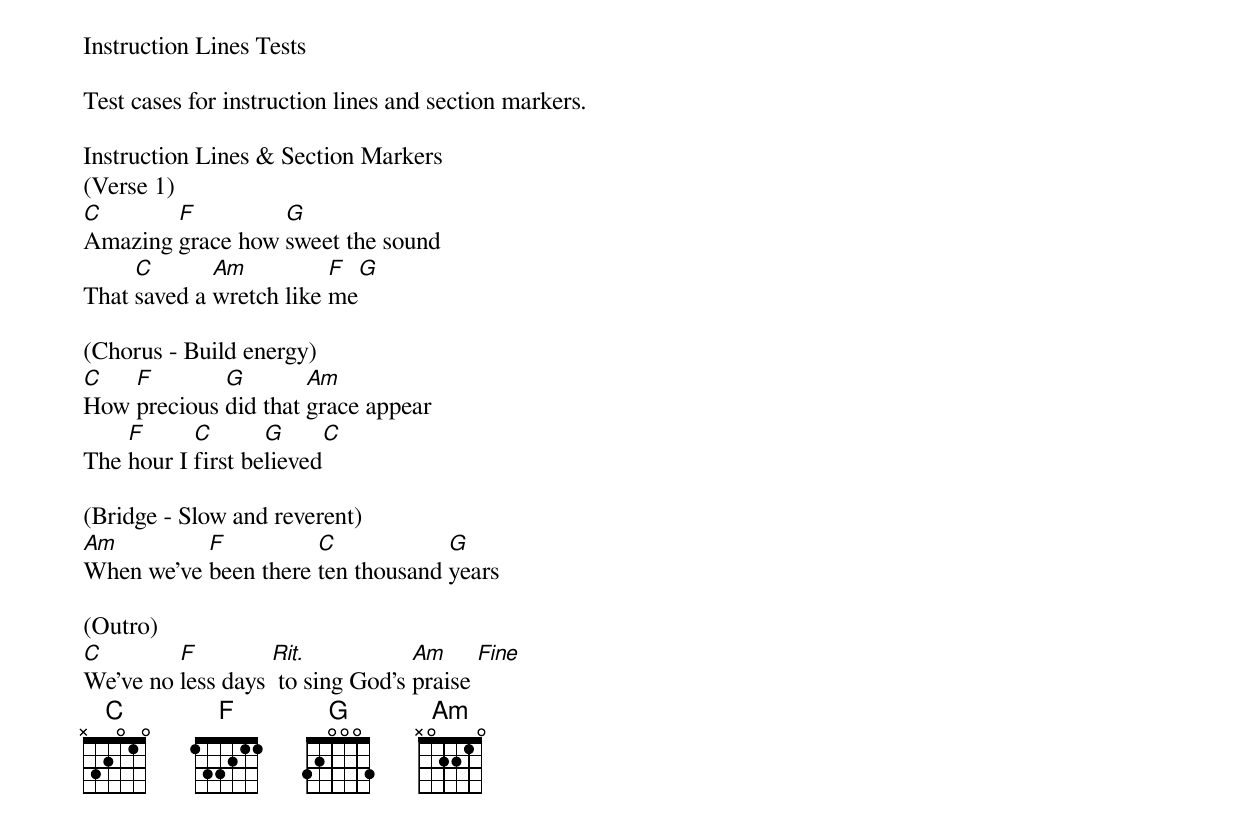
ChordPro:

Instruction Lines Tests

Test cases for instruction lines and section markers.

Instruction Lines & Section Markers
(Verse 1)
[C]Amazing [F]grace how [G]sweet the sound
That [C]saved a [Am]wretch like [F]me[G]

(Chorus - Build energy)
[C]How [F]precious [G]did that [Am]grace appear
The [F]hour I [C]first be[G]lieved[C]

(Bridge - Slow and reverent)
[Am]When we've [F]been there [C]ten thousand [G]years

(Outro)
[C]We've no [F]less days [*Rit.] to sing God's [Am]praise [*Fine]
